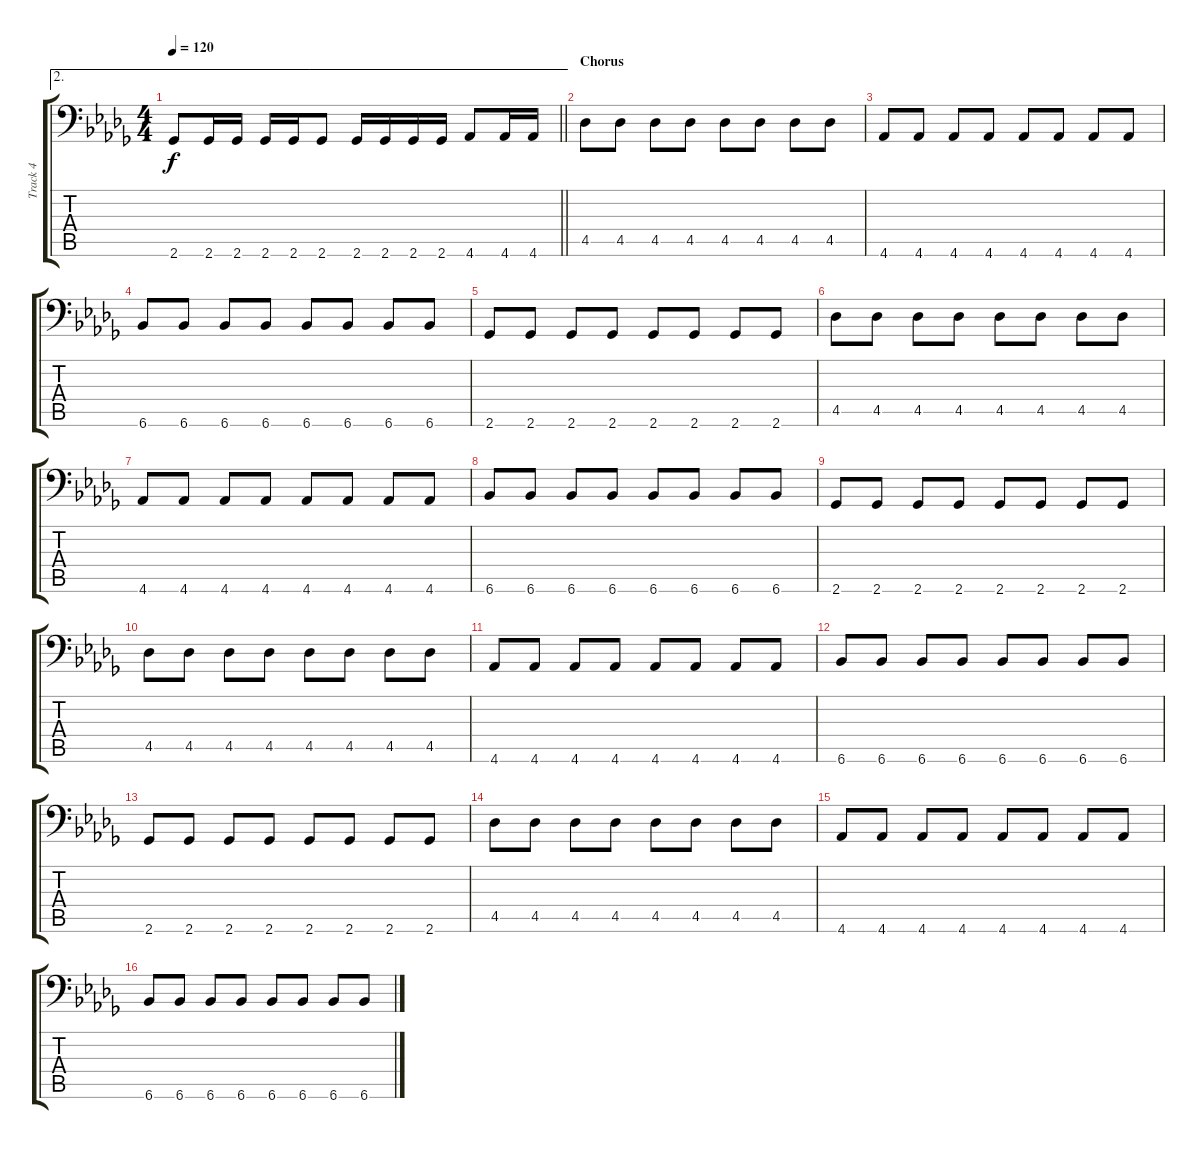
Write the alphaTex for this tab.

\track ("Track 4" "Track 4") {instrument electricbasspick}
\staff {score tabs}
\tuning (E3 B2 G2 D2 A1 E1) {hide}
\ae 2
\ts (4 4)
\tempo 120
\clef f4
\barLineRight lightlight
\ks bbminor
2.6.8{dy f} 2.6.16 2.6.16 2.6.16 2.6.16 2.6.8 2.6.16 2.6.16 2.6.16 2.6.16 4.6.8 4.6.16 4.6.16 |
\section ("" "Chorus")
4.5.8 4.5.8 4.5.8 4.5.8 4.5.8 4.5.8 4.5.8 4.5.8 |
4.6.8 4.6.8 4.6.8 4.6.8 4.6.8 4.6.8 4.6.8 4.6.8 |
6.6.8 6.6.8 6.6.8 6.6.8 6.6.8 6.6.8 6.6.8 6.6.8 |
2.6.8 2.6.8 2.6.8 2.6.8 2.6.8 2.6.8 2.6.8 2.6.8 |
4.5.8 4.5.8 4.5.8 4.5.8 4.5.8 4.5.8 4.5.8 4.5.8 |
4.6.8 4.6.8 4.6.8 4.6.8 4.6.8 4.6.8 4.6.8 4.6.8 |
6.6.8 6.6.8 6.6.8 6.6.8 6.6.8 6.6.8 6.6.8 6.6.8 |
2.6.8 2.6.8 2.6.8 2.6.8 2.6.8 2.6.8 2.6.8 2.6.8 |
4.5.8 4.5.8 4.5.8 4.5.8 4.5.8 4.5.8 4.5.8 4.5.8 |
4.6.8 4.6.8 4.6.8 4.6.8 4.6.8 4.6.8 4.6.8 4.6.8 |
6.6.8 6.6.8 6.6.8 6.6.8 6.6.8 6.6.8 6.6.8 6.6.8 |
2.6.8 2.6.8 2.6.8 2.6.8 2.6.8 2.6.8 2.6.8 2.6.8 |
4.5.8 4.5.8 4.5.8 4.5.8 4.5.8 4.5.8 4.5.8 4.5.8 |
4.6.8 4.6.8 4.6.8 4.6.8 4.6.8 4.6.8 4.6.8 4.6.8 |
6.6.8 6.6.8 6.6.8 6.6.8 6.6.8 6.6.8 6.6.8 6.6.8
